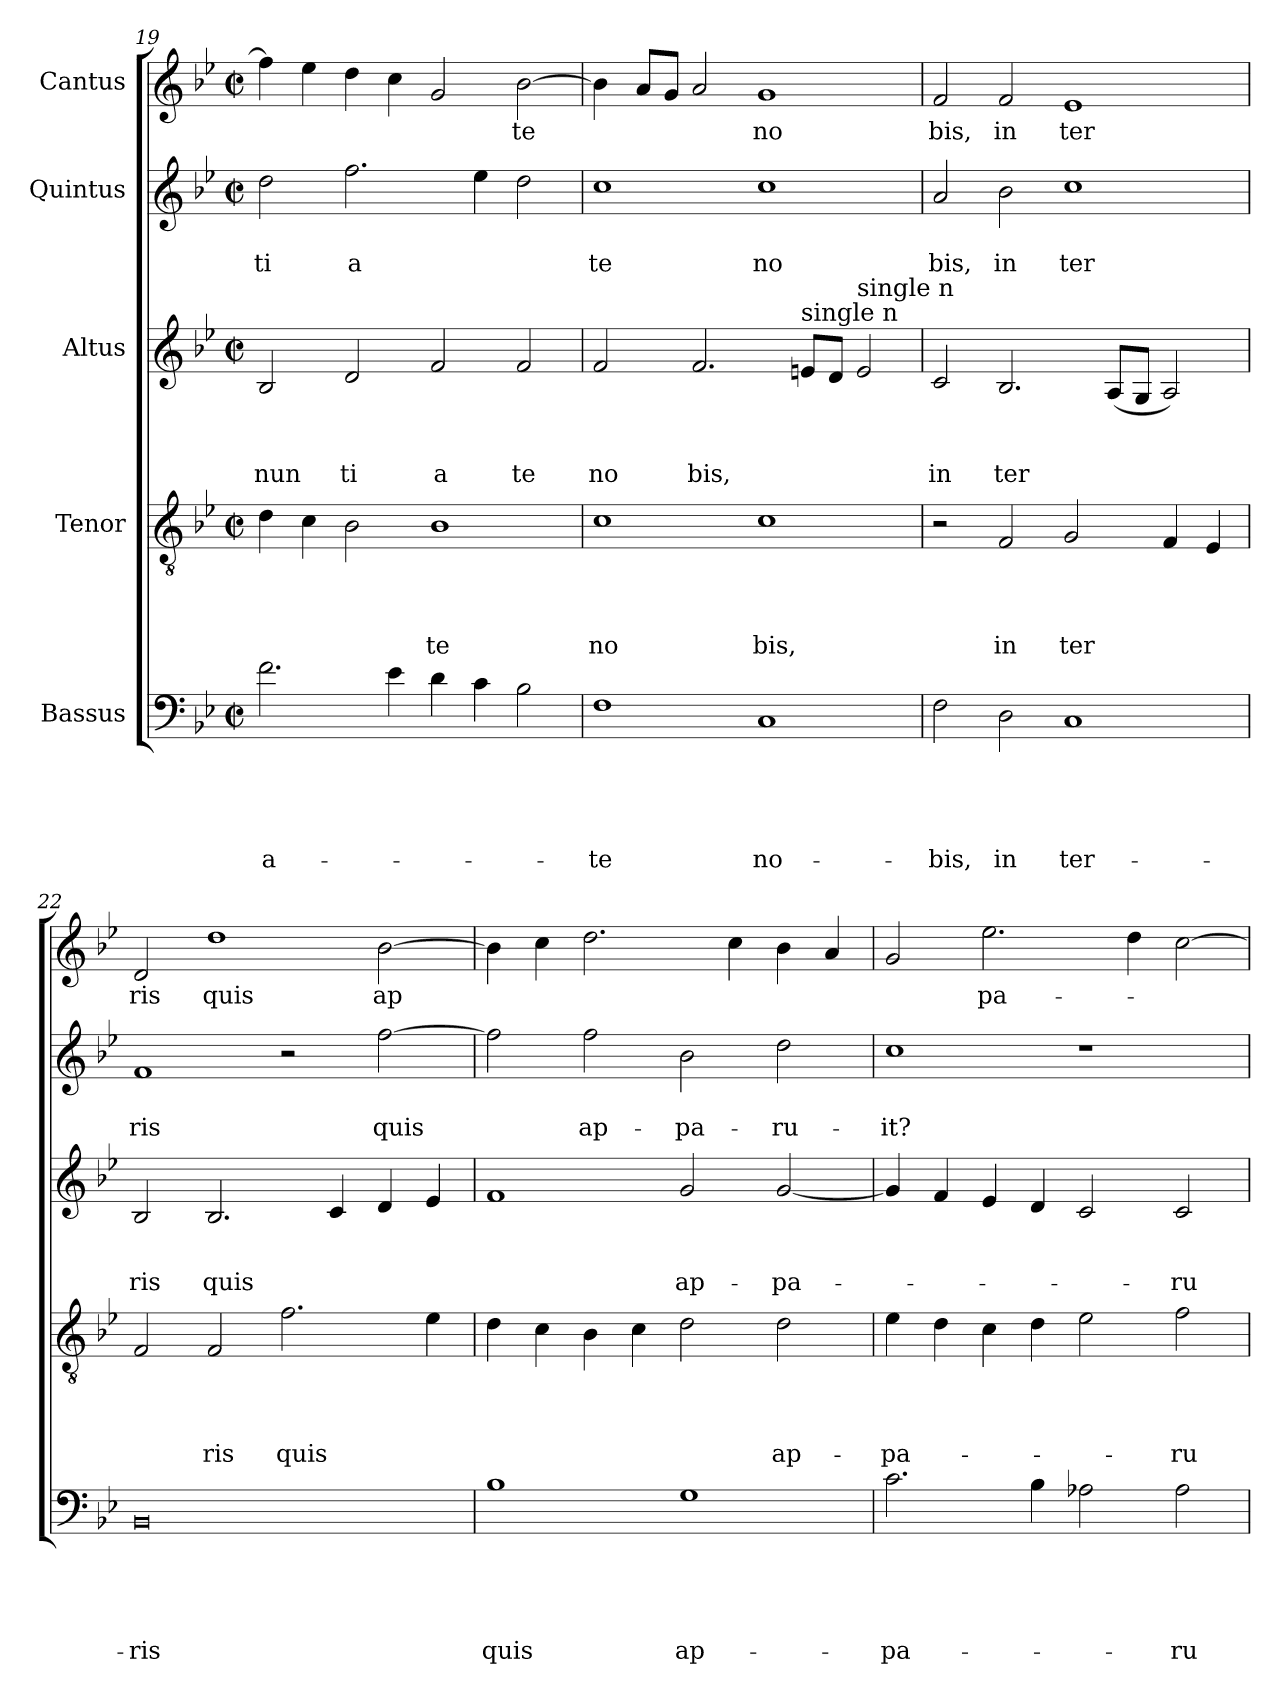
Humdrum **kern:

**kern	**text	**text	**text	**text	**text	**kern	**text	**text	**text	**text	**kern	**text	**text	**text	**kern	**text	**text	**kern	**text
*part5	*part5	*part5	*part5	*part5	*part5	*part4	*part4	*part4	*part4	*part4	*part3	*part3	*part3	*part3	*part2	*part2	*part2	*part1	*part1
*staff5	*staff5	*staff5	*staff5	*staff5	*staff5	*staff4	*staff4	*staff4	*staff4	*staff4	*staff3	*staff3	*staff3	*staff3	*staff2	*staff2	*staff2	*staff1	*staff1
*I"Bassus	*	*	*	*	*	*I"Tenor	*	*	*	*	*I"Altus	*	*	*	*I"Quintus	*	*	*I"Cantus	*
*clefF4	*	*	*	*	*	*clefGv2	*	*	*	*	*clefG2	*	*	*	*clefG2	*	*	*clefG2	*
*k[b-e-]	*	*	*	*	*	*k[b-e-]	*	*	*	*	*k[b-e-]	*	*	*	*k[b-e-]	*	*	*k[b-e-]	*
*B-:	*	*	*	*	*	*B-:	*	*	*	*	*B-:	*	*	*	*B-:	*	*	*B-:	*
*M2/2	*	*	*	*	*	*M2/2	*	*	*	*	*M2/2	*	*	*	*M2/2	*	*	*M2/2	*
*met(c|)	*	*	*	*	*	*met(c|)	*	*	*	*	*met(c|)	*	*	*	*met(c|)	*	*	*met(c|)	*
=19	=19	=19	=19	=19	=19	=19	=19	=19	=19	=19	=19	=19	=19	=19	=19	=19	=19	=19	=19
!	!	!	!	!	!LO:LY:b	!	!	!	!	!	!	!	!	!LO:LY:b	!	!	!LO:LY:b	!	!
2.f\	.	.	.	.	-a-	4d\	.	.	.	.	2B-/	.	.	nun	2dd\	.	ti	4ff\]	.
.	.	.	.	.	.	4c\	.	.	.	.	.	.	.	.	.	.	.	4ee-\	.
!	!	!	!	!	!	!	!	!	!	!	!	!	!	!LO:LY:b	!	!	!LO:LY:b	!	!
.	.	.	.	.	.	2B-\	.	.	.	.	2d/	.	.	ti	2.ff\	.	a	4dd\	.
4e-\	.	.	.	.	.	.	.	.	.	.	.	.	.	.	.	.	.	4cc\	.
!	!	!	!	!	!	!	!	!	!	!LO:LY:b	!	!	!	!LO:LY:b	!	!	!	!	!
4d\	.	.	.	.	.	1B-	.	.	.	te	2f/	.	.	a	.	.	.	2g/	.
4c\	.	.	.	.	.	.	.	.	.	.	.	.	.	.	4ee-\	.	.	.	.
!	!	!	!	!	!	!	!	!	!	!	!	!	!	!LO:LY:b	!	!	!	!	!LO:LY:b
2B-\	.	.	.	.	.	.	.	.	.	.	2f/	.	.	te	2dd\	.	.	[>2b-\	te
=20	=20	=20	=20	=20	=20	=20	=20	=20	=20	=20	=20	=20	=20	=20	=20	=20	=20	=20	=20
!	!	!	!	!	!LO:LY:b	!	!	!	!	!LO:LY:b	!	!	!	!LO:LY:b	!	!	!LO:LY:b	!	!
1F	.	.	.	.	-te	1c	.	.	.	no	2f/	.	.	no	1cc	.	te	4b-\]	.
.	.	.	.	.	.	.	.	.	.	.	.	.	.	.	.	.	.	8a/L	.
.	.	.	.	.	.	.	.	.	.	.	.	.	.	.	.	.	.	8g/J	.
!	!	!	!	!	!	!	!	!	!	!	!	!	!	!LO:LY:b	!	!	!	!	!
.	.	.	.	.	.	.	.	.	.	.	2.f/	.	.	bis,	.	.	.	2a/	.
!	!	!	!	!	!LO:LY:b	!	!	!	!	!LO:LY:b	!	!	!	!	!	!	!LO:LY:b	!	!LO:LY:b
1C	.	.	.	.	no-	1c	.	.	.	bis,	.	.	.	.	1cc	.	no	1g	no
!	!	!	!	!	!	!	!	!	!	!	!LO:TX:a:t=single n	!	!	!	!	!	!	!	!
.	.	.	.	.	.	.	.	.	.	.	8e/L	.	.	.	.	.	.	.	.
.	.	.	.	.	.	.	.	.	.	.	8d/J	.	.	.	.	.	.	.	.
!	!	!	!	!	!	!	!	!	!	!	!LO:TX:a:t=single n	!	!	!	!	!	!	!	!
.	.	.	.	.	.	.	.	.	.	.	2e/	.	.	.	.	.	.	.	.
=21	=21	=21	=21	=21	=21	=21	=21	=21	=21	=21	=21	=21	=21	=21	=21	=21	=21	=21	=21
!	!	!	!	!	!LO:LY:b	!	!	!	!	!	!	!	!	!LO:LY:b	!	!	!LO:LY:b	!	!LO:LY:b
2F\	.	.	.	.	-bis,	2r	.	.	.	.	2c/	.	.	in	2a/	.	bis,	2f/	bis,
!	!	!	!	!	!LO:LY:b	!	!	!	!	!LO:LY:b	!	!	!	!LO:LY:b	!	!	!LO:LY:b	!	!LO:LY:b
2D\	.	.	.	.	in	2F/	.	.	.	in	2.B-/	.	.	ter	2b-\	.	in	2f/	in
!	!	!	!	!	!LO:LY:b	!	!	!	!	!LO:LY:b	!	!	!	!	!	!	!LO:LY:b	!	!LO:LY:b
1C	.	.	.	.	ter-	2G/	.	.	.	ter	.	.	.	.	1cc	.	ter	1e-	ter
.	.	.	.	.	.	.	.	.	.	.	(>8A/L	.	.	.	.	.	.	.	.
.	.	.	.	.	.	.	.	.	.	.	8G/J	.	.	.	.	.	.	.	.
.	.	.	.	.	.	4F/	.	.	.	.	2A/)	.	.	.	.	.	.	.	.
.	.	.	.	.	.	4E-/	.	.	.	.	.	.	.	.	.	.	.	.	.
=22	=22	=22	=22	=22	=22	=22	=22	=22	=22	=22	=22	=22	=22	=22	=22	=22	=22	=22	=22
!	!	!	!	!	!LO:LY:b	!	!	!	!	!	!	!	!	!LO:LY:b	!	!	!LO:LY:b	!	!LO:LY:b
0BB-	.	.	.	.	-ris	2F/	.	.	.	.	2B-/	.	.	ris	1f	.	ris	2d/	ris
!	!	!	!	!	!	!	!	!	!	!LO:LY:b	!	!	!	!LO:LY:b	!	!	!	!	!LO:LY:b
.	.	.	.	.	.	2F/	.	.	.	ris	2.B-/	.	.	quis	.	.	.	1dd	quis
!	!	!	!	!	!	!	!	!	!	!LO:LY:b	!	!	!	!	!	!	!	!	!
.	.	.	.	.	.	2.f\	.	.	.	quis	.	.	.	.	2r	.	.	.	.
.	.	.	.	.	.	.	.	.	.	.	4c/	.	.	.	.	.	.	.	.
!	!	!	!	!	!	!	!	!	!	!	!	!	!	!	!	!	!LO:LY:b	!	!LO:LY:b
.	.	.	.	.	.	.	.	.	.	.	4d/	.	.	.	[<2ff\	.	quis	[<2b-\	ap
.	.	.	.	.	.	4e-\	.	.	.	.	4e-/	.	.	.	.	.	.	.	.
!!LO:LB:g=z
=23	=23	=23	=23	=23	=23	=23	=23	=23	=23	=23	=23	=23	=23	=23	=23	=23	=23	=23	=23
!	!	!	!	!	!LO:LY:b	!	!	!	!	!	!	!	!	!	!	!	!	!	!
1B-	.	.	.	.	quis	4d\	.	.	.	.	1f	.	.	.	2ff\]	.	.	4b-\]	.
.	.	.	.	.	.	4c\	.	.	.	.	.	.	.	.	.	.	.	4cc\	.
!	!	!	!	!	!	!	!	!	!	!	!	!	!	!	!	!	!LO:LY:b	!	!
.	.	.	.	.	.	4B-\	.	.	.	.	.	.	.	.	2ff\	.	ap-	2.dd\	.
.	.	.	.	.	.	4c\	.	.	.	.	.	.	.	.	.	.	.	.	.
!	!	!	!	!	!LO:LY:b	!	!	!	!	!	!	!	!	!LO:LY:b	!	!	!LO:LY:b	!	!
1G	.	.	.	.	ap-	2d\	.	.	.	.	2g/	.	.	ap-	2b-\	.	-pa-	.	.
.	.	.	.	.	.	.	.	.	.	.	.	.	.	.	.	.	.	4cc\	.
!	!	!	!	!	!	!	!	!	!	!LO:LY:b	!	!	!	!LO:LY:b	!	!	!LO:LY:b	!	!
.	.	.	.	.	.	2d\	.	.	.	ap-	[<2g/	.	.	-pa-	2dd\	.	-ru-	4b-\	.
.	.	.	.	.	.	.	.	.	.	.	.	.	.	.	.	.	.	4a/	.
=24	=24	=24	=24	=24	=24	=24	=24	=24	=24	=24	=24	=24	=24	=24	=24	=24	=24	=24	=24
!	!	!	!	!	!LO:LY:b	!	!	!	!	!LO:LY:b	!	!	!	!	!	!	!LO:LY:b	!	!
2.c\	.	.	.	.	-pa-	4e-\	.	.	.	-pa-	4g/]	.	.	.	1cc	.	-it?	2g/	.
.	.	.	.	.	.	4d\	.	.	.	.	4f/	.	.	.	.	.	.	.	.
!	!	!	!	!	!	!	!	!	!	!	!	!	!	!	!	!	!	!	!LO:LY:b
.	.	.	.	.	.	4c\	.	.	.	.	4e-/	.	.	.	.	.	.	2.ee-\	pa-
4B-\	.	.	.	.	.	4d\	.	.	.	.	4d/	.	.	.	.	.	.	.	.
2A-X\	.	.	.	.	.	2e-\	.	.	.	.	2c/	.	.	.	1r	.	.	.	.
.	.	.	.	.	.	.	.	.	.	.	.	.	.	.	.	.	.	4dd\	.
!	!	!	!	!	!LO:LY:b	!	!	!	!	!LO:LY:b	!	!	!	!LO:LY:b	!	!	!	!	!
2A-\	.	.	.	.	-ru-	2f\	.	.	.	-ru-	2c/	.	.	-ru-	.	.	.	[>2cc\	.
=	=	=	=	=	=	=	=	=	=	=	=	=	=	=	=	=	=	=	=
*-	*-	*-	*-	*-	*-	*-	*-	*-	*-	*-	*-	*-	*-	*-	*-	*-	*-	*-	*-
